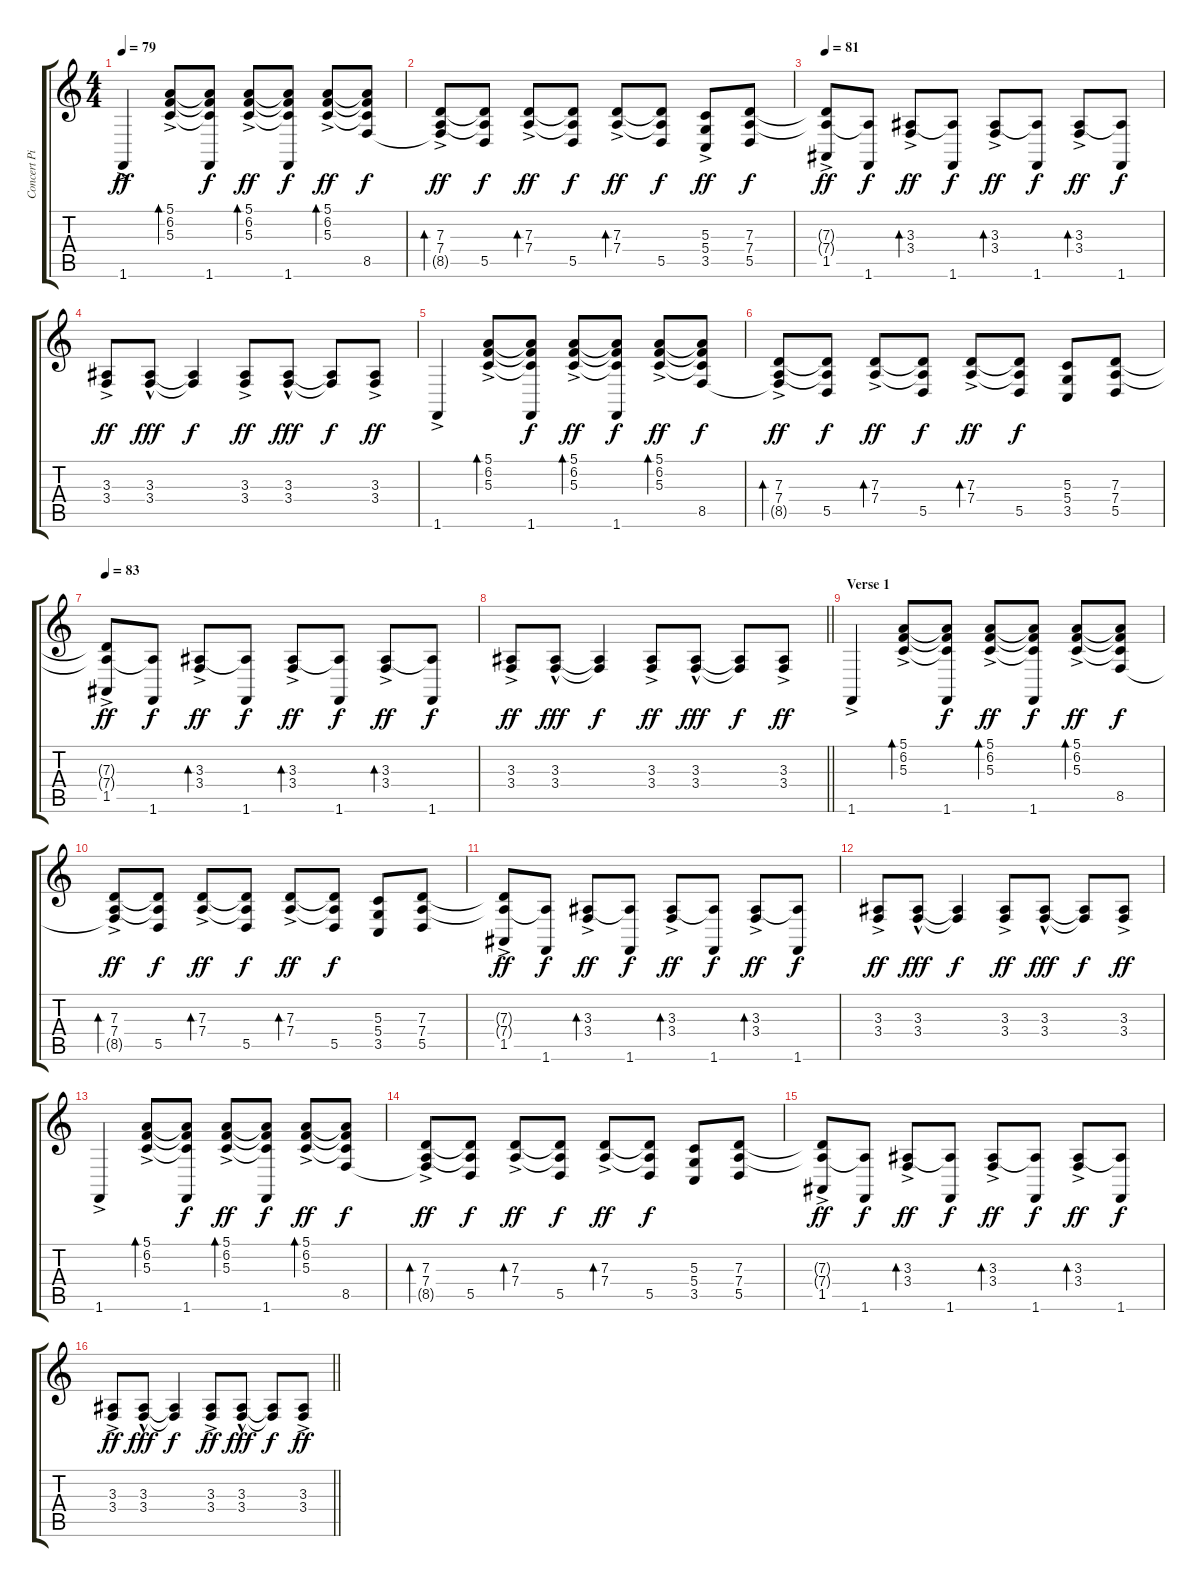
\track ("Concert Piano L (Mick)" "Concert Pi") {instrument brightacousticpiano}
\staff {score tabs}
\tuning (E4 B3 G3 D3 A2 E2) {hide}
\ts (4 4)
\tempo 79
\clef g2
\ks c
1.6{ac}.4{dy ff} (5.1{ac} 6.2{ac} 5.3{ac}).8{bd 120} (5.1{t} 6.2{t} 5.3{t} 1.6).8{dy f} (5.1{ac} 6.2{ac} 5.3{ac}).8{bd 30 dy ff} (5.1{t} 6.2{t} 5.3{t} 1.6).8{dy f} (5.1{ac} 6.2{ac} 5.3{ac}).8{bd 30 dy ff} (5.1{t} 6.2{t} 5.3{t} 8.5).8{dy f} |
(7.3{ac} 7.4{ac} 8.5{t}).8{bd 120 dy ff} (7.3{t} 7.4{t} 5.5).8{dy f} (7.3{ac} 7.4{ac}).8{bd 30 dy ff} (7.3{t} 7.4{t} 5.5).8{dy f} (7.3{ac} 7.4{ac}).8{bd 30 dy ff} (7.3{t} 7.4{t} 5.5).8{dy f} (5.3{ac} 5.4{ac} 3.5{ac}).8{dy ff} (7.3 7.4 5.5).8{dy f} |
\tempo 81
(7.3{t} 7.4{t} 1.5{ac}).8{dy ff} (7.4{t} 1.6).8{dy f} (3.3{ac} 3.4).8{bd 120 dy ff} (3.3{t} 1.6).8{dy f} (3.3{ac} 3.4).8{bd 30 dy ff} (3.3{t} 1.6).8{dy f} (3.3{ac} 3.4).8{bd 30 dy ff} (3.3{t} 1.6).8{dy f} |
(3.3{ac} 3.4{ac}).8{dy ff} (3.3{hac} 3.4{hac}).8{dy fff} (3.3{t} 3.4{t}).4{dy f} (3.3{ac} 3.4{ac}).8{dy ff} (3.3{hac} 3.4{hac}).8{dy fff} (3.3{t} 3.4{t}).8{dy f} (3.3{ac} 3.4{ac}).8{dy ff} |
1.6{ac}.4 (5.1{ac} 6.2{ac} 5.3{ac}).8{bd 120} (5.1{t} 6.2{t} 5.3{t} 1.6).8{dy f} (5.1{ac} 6.2{ac} 5.3{ac}).8{bd 30 dy ff} (5.1{t} 6.2{t} 5.3{t} 1.6).8{dy f} (5.1{ac} 6.2{ac} 5.3{ac}).8{bd 30 dy ff} (5.1{t} 6.2{t} 5.3{t} 8.5).8{dy f} |
(7.3{ac} 7.4{ac} 8.5{t}).8{bd 120 dy ff} (7.3{t} 7.4{t} 5.5).8{dy f} (7.3{ac} 7.4{ac}).8{bd 30 dy ff} (7.3{t} 7.4{t} 5.5).8{dy f} (7.3{ac} 7.4{ac}).8{bd 30 dy ff} (7.3{t} 7.4{t} 5.5).8{dy f} (5.3 5.4 3.5).8 (7.3 7.4 5.5).8 |
\tempo 83
(7.3{t} 7.4{t} 1.5{ac}).8{dy ff} (7.4{t} 1.6).8{dy f} (3.3{ac} 3.4).8{bd 120 dy ff} (3.3{t} 1.6).8{dy f} (3.3{ac} 3.4).8{bd 30 dy ff} (3.3{t} 1.6).8{dy f} (3.3{ac} 3.4).8{bd 30 dy ff} (3.3{t} 1.6).8{dy f} |
\barLineRight lightlight
(3.3{ac} 3.4{ac}).8{dy ff} (3.3{hac} 3.4{hac}).8{dy fff} (3.3{t} 3.4{t}).4{dy f} (3.3{ac} 3.4{ac}).8{dy ff} (3.3{hac} 3.4{hac}).8{dy fff} (3.3{t} 3.4{t}).8{dy f} (3.3{ac} 3.4{ac}).8{dy ff} |
\section ("" "Verse 1")
1.6{ac}.4 (5.1{ac} 6.2{ac} 5.3{ac}).8{bd 120} (5.1{t} 6.2{t} 5.3{t} 1.6).8{dy f} (5.1{ac} 6.2{ac} 5.3{ac}).8{bd 30 dy ff} (5.1{t} 6.2{t} 5.3{t} 1.6).8{dy f} (5.1{ac} 6.2{ac} 5.3{ac}).8{bd 30 dy ff} (5.1{t} 6.2{t} 5.3{t} 8.5).8{dy f} |
(7.3{ac} 7.4{ac} 8.5{t}).8{bd 120 dy ff} (7.3{t} 7.4{t} 5.5).8{dy f} (7.3{ac} 7.4{ac}).8{bd 30 dy ff} (7.3{t} 7.4{t} 5.5).8{dy f} (7.3{ac} 7.4{ac}).8{bd 30 dy ff} (7.3{t} 7.4{t} 5.5).8{dy f} (5.3 5.4 3.5).8 (7.3 7.4 5.5).8 |
(7.3{t} 7.4{t} 1.5{ac}).8{dy ff} (7.4{t} 1.6).8{dy f} (3.3{ac} 3.4).8{bd 120 dy ff} (3.3{t} 1.6).8{dy f} (3.3{ac} 3.4).8{bd 30 dy ff} (3.3{t} 1.6).8{dy f} (3.3{ac} 3.4).8{bd 30 dy ff} (3.3{t} 1.6).8{dy f} |
(3.3{ac} 3.4{ac}).8{dy ff} (3.3{hac} 3.4{hac}).8{dy fff} (3.3{t} 3.4{t}).4{dy f} (3.3{ac} 3.4{ac}).8{dy ff} (3.3{hac} 3.4{hac}).8{dy fff} (3.3{t} 3.4{t}).8{dy f} (3.3{ac} 3.4{ac}).8{dy ff} |
1.6{ac}.4 (5.1{ac} 6.2{ac} 5.3{ac}).8{bd 120} (5.1{t} 6.2{t} 5.3{t} 1.6).8{dy f} (5.1{ac} 6.2{ac} 5.3{ac}).8{bd 30 dy ff} (5.1{t} 6.2{t} 5.3{t} 1.6).8{dy f} (5.1{ac} 6.2{ac} 5.3{ac}).8{bd 30 dy ff} (5.1{t} 6.2{t} 5.3{t} 8.5).8{dy f} |
(7.3{ac} 7.4{ac} 8.5{t}).8{bd 120 dy ff} (7.3{t} 7.4{t} 5.5).8{dy f} (7.3{ac} 7.4{ac}).8{bd 30 dy ff} (7.3{t} 7.4{t} 5.5).8{dy f} (7.3{ac} 7.4{ac}).8{bd 30 dy ff} (7.3{t} 7.4{t} 5.5).8{dy f} (5.3 5.4 3.5).8 (7.3 7.4 5.5).8 |
(7.3{t} 7.4{t} 1.5{ac}).8{dy ff} (7.4{t} 1.6).8{dy f} (3.3{ac} 3.4).8{bd 120 dy ff} (3.3{t} 1.6).8{dy f} (3.3{ac} 3.4).8{bd 30 dy ff} (3.3{t} 1.6).8{dy f} (3.3{ac} 3.4).8{bd 30 dy ff} (3.3{t} 1.6).8{dy f} |
\barLineRight lightlight
(3.3{ac} 3.4{ac}).8{dy ff} (3.3{hac} 3.4{hac}).8{dy fff} (3.3{t} 3.4{t}).4{dy f} (3.3{ac} 3.4{ac}).8{dy ff} (3.3{hac} 3.4{hac}).8{dy fff} (3.3{t} 3.4{t}).8{dy f} (3.3{ac} 3.4{ac}).8{dy ff}
